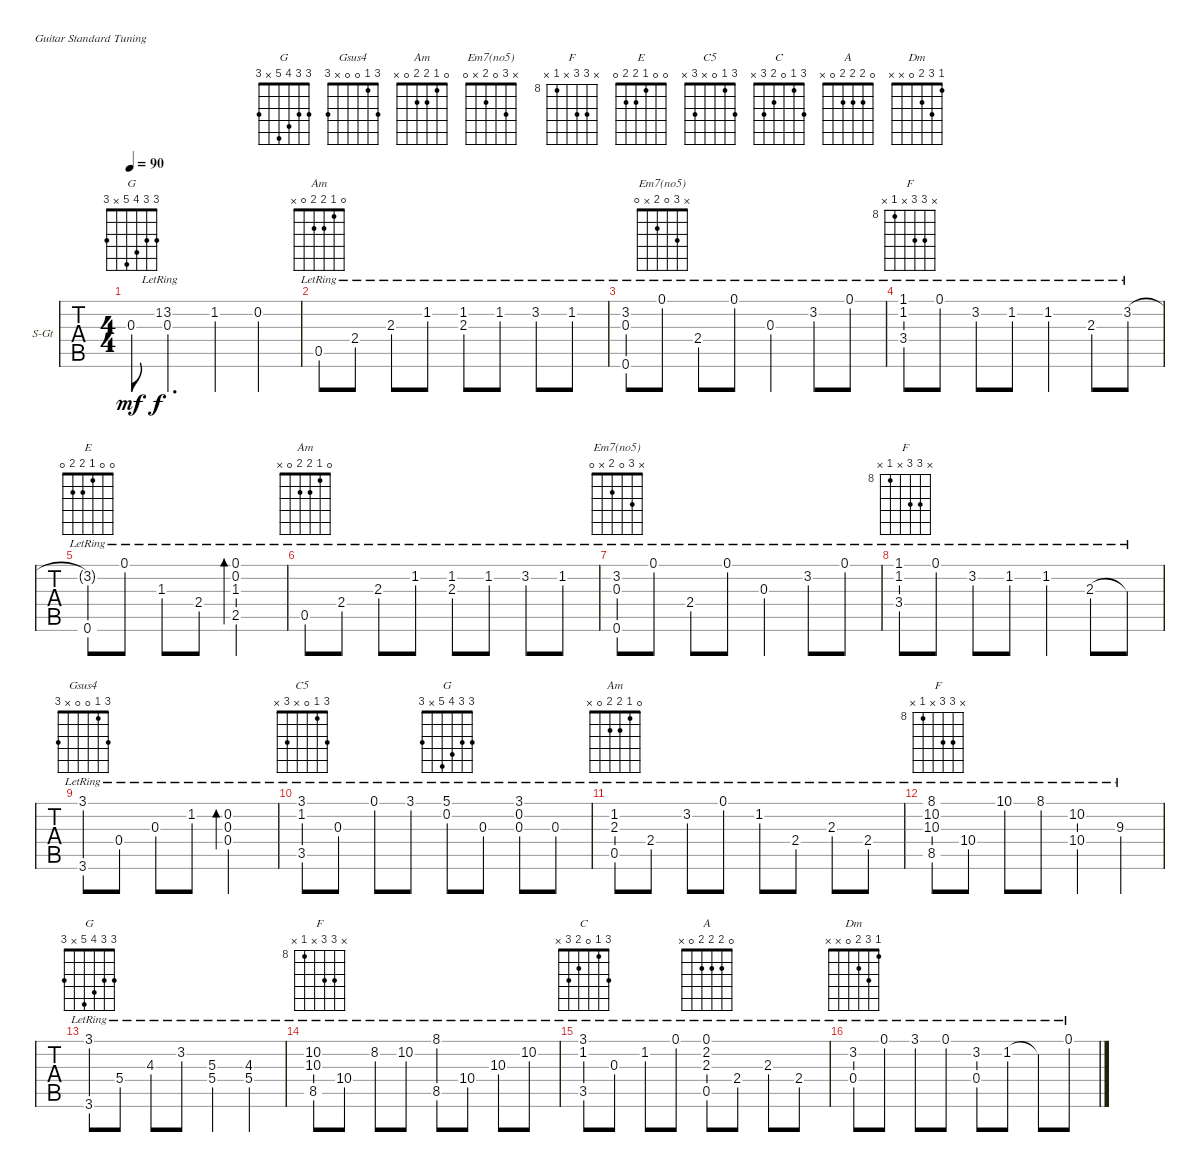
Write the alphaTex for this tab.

\bracketExtendMode groupsimilarinstruments
\firstSystemTrackNameOrientation horizontal
\otherSystemsTrackNameOrientation horizontal
\chordDiagramsInScore
\track ("Òô¹ì 1" "S-Gt") {instrument acousticguitarsteel}
\staff {tabs}
\tuning (E4 B3 G3 D3 A2 E2)
\chord ("G" 3 0 0 0 2 3)
\chord ("Gsus4" 3 1 0 0 x 3)
\chord ("Am" 0 1 2 2 0 x)
\chord ("Em7(no5)" 0 3 0 2 x 0)
\chord ("F" 1 1 2 3 x x) {barre 1}
\chord ("E" 0 0 1 2 2 0)
\chord ("Em7(no5)" x 3 0 2 x 0)
\chord ("C5" 3 1 0 x 3 x)
\chord ("G" 3 0 0 0 2 x)
\chord ("F" 8 10 10 x 8 x) {firstfret 8 barre 8}
\chord ("G" 3 3 4 5 x 3)
\chord ("F" x 10 10 x 8 x) {firstfret 8}
\chord ("C" 3 1 0 2 3 x)
\chord ("A" 0 2 2 2 0 x)
\chord ("Dm" 1 3 2 0 x x)
\ts (4 4)
\tempo 90
\clef g2
\ks c
0.3.8{ch "G" dy mf} 1.2{lr}.8{gr dy f} (3.2{lr} 0.3{lr}).4{d} 1.2.4 0.2.4 |
0.5{lr}.8{ch "Am"} 2.4{lr}.8 2.3{lr}.8 1.2{lr}.8 (1.2{lr} 2.3{lr}).8 1.2{lr}.8 3.2{lr}.8 1.2{lr}.8 |
(3.2{lr} 0.3{lr} 0.6{lr}).8 0.1{lr}.8{ch "Em7(no5)"} 2.4{lr}.8 0.1{lr}.8 0.3{lr}.4 3.2{lr}.8 0.1{lr}.8 |
(1.1{lr} 1.2{lr} 3.4{lr}).8{ch "F"} 0.1{lr}.8 3.2{lr}.8 1.2{lr}.8 1.2{lr}.4 2.3{lr}.8 3.2{lr}.8 |
(3.2{lr t} 0.6{lr}).8{ch "E"} 0.1{lr}.8 1.3{lr}.8 2.4{lr}.8 (0.1{lr} 1.3{lr} 2.5{lr} 0.2).2{bd 113} |
0.5{lr}.8{ch "Am"} 2.4{lr}.8 2.3{lr}.8 1.2{lr}.8 (1.2{lr} 2.3{lr}).8 1.2{lr}.8 3.2{lr}.8 1.2{lr}.8 |
(3.2{lr} 0.3{lr} 0.6{lr}).8{ch "Em7(no5)"} 0.1{lr}.8 2.4{lr}.8 0.1{lr}.8 0.3{lr}.4 3.2{lr}.8 0.1{lr}.8 |
(1.1{lr} 1.2{lr} 3.4{lr}).8{ch "F"} 0.1{lr}.8 3.2{lr}.8 1.2{lr}.8 1.2{lr}.4 2.3{lr}.8 2.3{lr t}.8 |
(3.1{lr} 3.6{lr}).8{ch "Gsus4"} 0.4{lr}.8 0.3{lr}.8 1.2{lr}.8 (0.2{lr} 0.3{lr} 0.4{lr}).2{bd 110} |
(3.1{lr} 1.2{lr} 3.5{lr}).8{ch "C5"} 0.3{lr}.8 0.1{lr}.8 3.1{lr}.8 (5.1{lr} 0.2{lr}).8{ch "G"} 0.3{lr}.8 (3.1{lr} 0.2{lr} 0.3{lr}).8 0.3{lr}.8 |
(1.2{lr} 2.3{lr} 0.5{lr}).8{ch "Am"} 2.4{lr}.8 3.2{lr}.8 0.1{lr}.8 1.2{lr}.8 2.4{lr}.8 2.3{lr}.8 2.4{lr}.8 |
(8.1{lr} 10.2{lr} 10.3{lr} 8.5{lr}).8{ch "F"} 10.4{lr}.8 10.1{lr}.8 8.1{lr}.8 (10.2{lr} 10.4{lr}).4 9.3{lr}.4 |
(3.1{lr} 3.6{lr}).8{ch "G"} 5.4{lr}.8 4.3{lr}.8 3.2{lr}.8 (5.3{lr} 5.4{lr}).4 (4.3{lr} 5.4{lr}).4 |
(10.2{lr} 10.3{lr} 8.5{lr}).8{ch "F"} 10.4{lr}.8 8.2{lr}.8 10.2{lr}.8 (8.1{lr} 8.5{lr}).8 10.4{lr}.8 10.3{lr}.8 10.2{lr}.8 |
(3.1{lr} 1.2{lr} 3.5{lr}).8{ch "C"} 0.3{lr}.8 1.2{lr}.8 0.1{lr}.8 (0.1{lr} 2.2{lr} 2.3{lr} 0.5{lr}).8{ch "A"} 2.4{lr}.8 2.3{lr}.8 2.4{lr}.8 |
(3.2{lr} 0.4{lr}).8{ch "Dm"} 0.1{lr}.8 3.1{lr}.8 0.1{lr}.8 (3.2{lr} 0.4{lr}).8 1.2{lr}.8 1.2{lr t}.8 0.1{lr}.8
